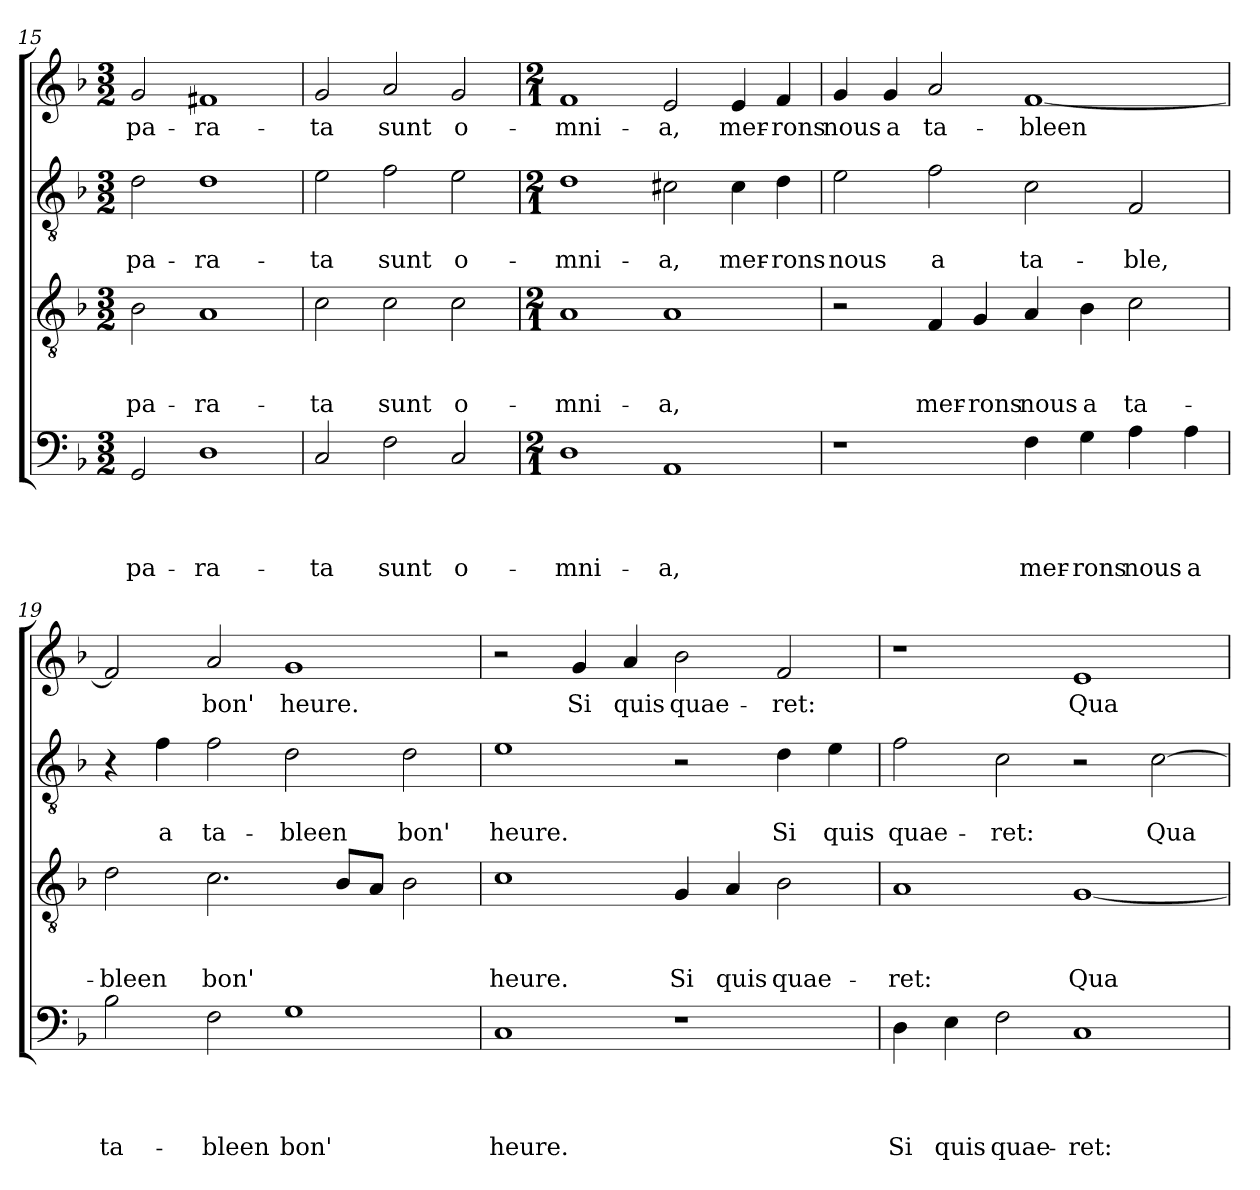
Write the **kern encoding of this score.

**kern	**text	**text	**text	**text	**kern	**text	**text	**text	**kern	**text	**text	**kern	**text
*part4	*part4	*part4	*part4	*part4	*part3	*part3	*part3	*part3	*part2	*part2	*part2	*part1	*part1
*staff4	*staff4	*staff4	*staff4	*staff4	*staff3	*staff3	*staff3	*staff3	*staff2	*staff2	*staff2	*staff1	*staff1
*clefF4	*	*	*	*	*clefGv2	*	*	*	*clefGv2	*	*	*clefG2	*
*k[b-]	*	*	*	*	*k[b-]	*	*	*	*k[b-]	*	*	*k[b-]	*
*F:	*	*	*	*	*F:	*	*	*	*F:	*	*	*F:	*
*M3/2	*	*	*	*	*M3/2	*	*	*	*M3/2	*	*	*M3/2	*
=15	=15	=15	=15	=15	=15	=15	=15	=15	=15	=15	=15	=15	=15
2GG/	.	.	.	pa-	2B-\	.	.	pa-	2d\	.	pa-	2g/	pa-
1D	.	.	.	-ra-	1A	.	.	-ra-	1d	.	-ra-	1f#X	-ra-
=16	=16	=16	=16	=16	=16	=16	=16	=16	=16	=16	=16	=16	=16
2C/	.	.	.	-ta	2c\	.	.	-ta	2e\	.	-ta	2g/	-ta
2F\	.	.	.	sunt	2c\	.	.	sunt	2f\	.	sunt	2a/	sunt
2C/	.	.	.	o-	2c\	.	.	o-	2e\	.	o-	2g/	o-
!!LO:LB:g=z
=17	=17	=17	=17	=17	=17	=17	=17	=17	=17	=17	=17	=17	=17
*M2/1	*	*	*	*	*M2/1	*	*	*	*M2/1	*	*	*M2/1	*
1D	.	.	.	-mni-	1A	.	.	-mni-	1d	.	-mni-	1f	-mni-
1AA	.	.	.	-a,	1A	.	.	-a,	2c#X\	.	-a,	2e/	-a,
.	.	.	.	.	.	.	.	.	4c#\	.	mer-	4e/	mer-
.	.	.	.	.	.	.	.	.	4d\	.	-rons	4f/	-rons
=18	=18	=18	=18	=18	=18	=18	=18	=18	=18	=18	=18	=18	=18
1r	.	.	.	.	2r	.	.	.	2e\	.	nous	4g/	nous
.	.	.	.	.	.	.	.	.	.	.	.	4g/	a
.	.	.	.	.	4F/	.	.	mer-	2f\	.	a	2a/	ta-
.	.	.	.	.	4G/	.	.	-rons	.	.	.	.	.
4F\	.	.	.	mer-	4A/	.	.	nous	2c\	.	ta-	[1f	-bleen
4G\	.	.	.	-rons	4B-\	.	.	a	.	.	.	.	.
4A\	.	.	.	nous	2c\	.	.	ta-	2F/	.	-ble,	.	.
4A\	.	.	.	a	.	.	.	.	.	.	.	.	.
=19	=19	=19	=19	=19	=19	=19	=19	=19	=19	=19	=19	=19	=19
2B-\	.	.	.	ta-	2d\	.	.	-bleen	4r	.	.	2f/]	.
.	.	.	.	.	.	.	.	.	4f\	.	a	.	.
2F\	.	.	.	-bleen	2.c\	.	.	bon'	2f\	.	ta-	2a/	bon'
1G	.	.	.	bon'	.	.	.	.	2d\	.	-bleen	1g	heure.
.	.	.	.	.	8B-/L	.	.	.	.	.	.	.	.
.	.	.	.	.	8A/J	.	.	.	.	.	.	.	.
.	.	.	.	.	2B-\	.	.	.	2d\	.	bon'	.	.
=20	=20	=20	=20	=20	=20	=20	=20	=20	=20	=20	=20	=20	=20
1C	.	.	.	heure.	1c	.	.	heure.	1e	.	heure.	2r	.
.	.	.	.	.	.	.	.	.	.	.	.	4g/	Si
.	.	.	.	.	.	.	.	.	.	.	.	4a/	quis
1r	.	.	.	.	4G/	.	.	Si	2r	.	.	2b-\	quae-
.	.	.	.	.	4A/	.	.	quis	.	.	.	.	.
.	.	.	.	.	2B-\	.	.	quae-	4d\	.	Si	2f/	-ret:
.	.	.	.	.	.	.	.	.	4e\	.	quis	.	.
!!LO:PB:g=z
=21	=21	=21	=21	=21	=21	=21	=21	=21	=21	=21	=21	=21	=21
4D\	.	.	.	Si	1A	.	.	-ret:	2f\	.	quae-	1r	.
4E\	.	.	.	quis	.	.	.	.	.	.	.	.	.
2F\	.	.	.	quae-	.	.	.	.	2c\	.	-ret:	.	.
1C	.	.	.	-ret:	[1G	.	.	Qua-	2r	.	.	1e	Qua-
.	.	.	.	.	.	.	.	.	[2c\	.	Qua-	.	.
=	=	=	=	=	=	=	=	=	=	=	=	=	=
*-	*-	*-	*-	*-	*-	*-	*-	*-	*-	*-	*-	*-	*-
